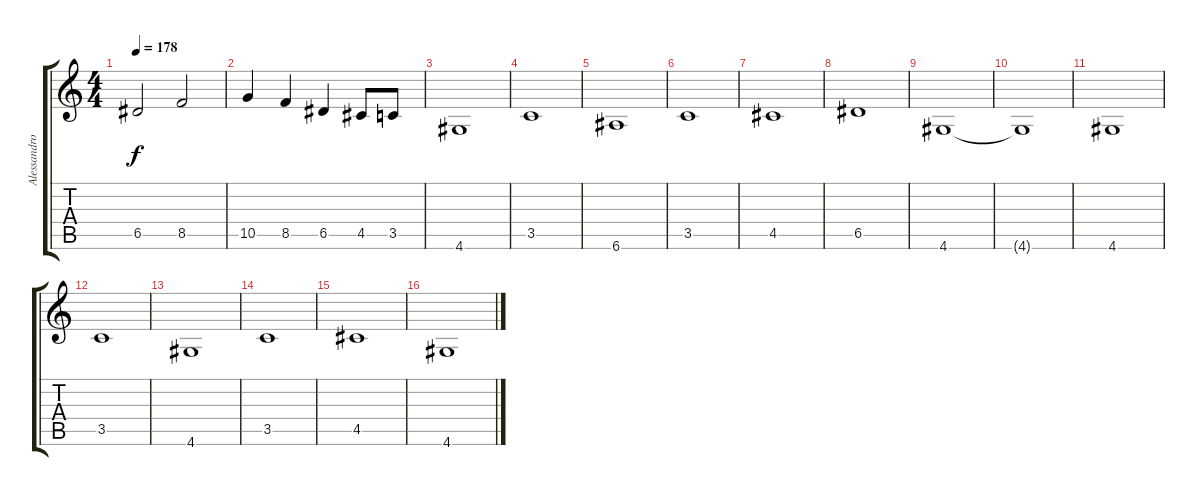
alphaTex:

\track ("Alessandro Lotta" "Alessandro") {instrument electricbassfinger}
\staff {score tabs}
\tuning (E4 B3 G3 D3 A2 E2) {hide}
\ts (4 4)
\tempo 178
\clef g2
\ks c
6.5.2{dy f} 8.5.2 |
10.5.4 8.5.4 6.5.4 4.5.8 3.5.8 |
4.6.1 |
3.5.1 |
6.6.1 |
3.5.1 |
4.5.1 |
6.5.1 |
4.6.1 |
4.6{t}.1 |
4.6.1 |
3.5.1 |
4.6.1 |
3.5.1 |
4.5.1 |
4.6.1
